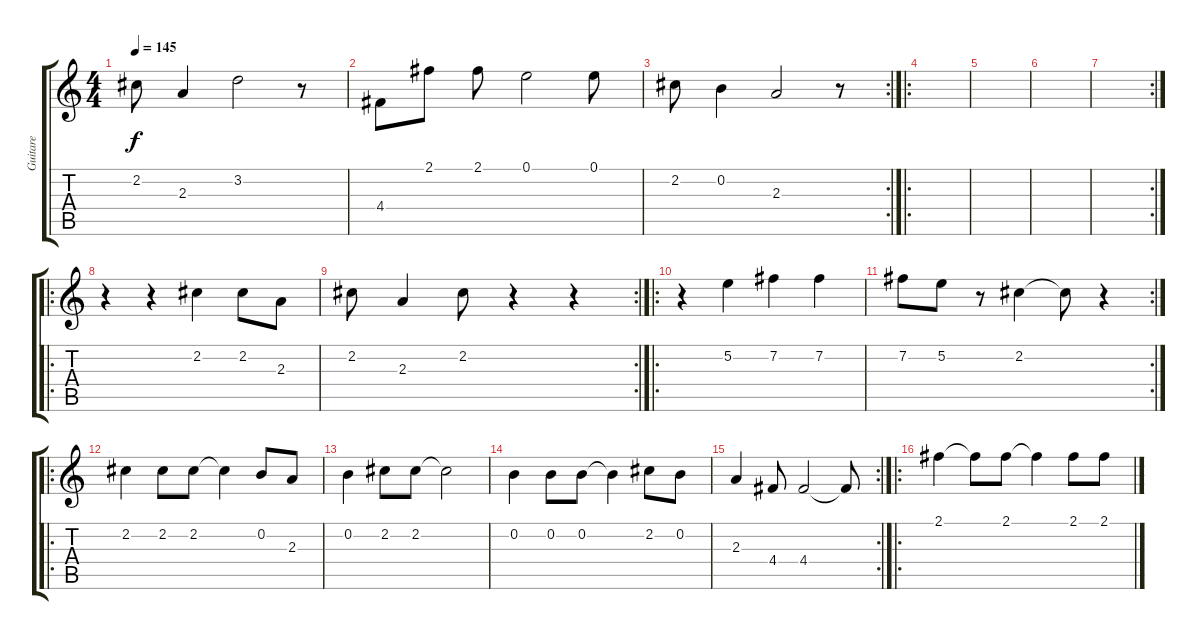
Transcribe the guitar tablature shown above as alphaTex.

\track ("Guitare" "Guitare") {instrument acousticguitarsteel}
\staff {score tabs}
\tuning (E4 B3 G3 D3 A2 E2) {hide}
\ts (4 4)
\tempo 145
\clef g2
\ks c
2.2.8{dy f} 2.3.4 3.2.2 r.8 |
4.4.8 2.1.8 2.1.8 0.1.2 0.1.8 |
\rc 2
2.2.8 0.2.4 2.3.2 r.8 |
\ro
|
|
|
\rc 2
|
\ro
r.4 r.4 2.2.4 2.2.8 2.3.8 |
\rc 2
2.2.8 2.3.4 2.2.8 r.4 r.4 |
\ro
r.4 5.2.4 7.2.4 7.2.4 |
\rc 2
7.2.8 5.2.8 r.8 2.2.4 2.2{t}.8 r.4 |
\ro
2.2.4 2.2.8 2.2.8 2.2{t}.4 0.2.8 2.3.8 |
0.2.4 2.2.8 2.2.8 2.2{t}.2 |
0.2.4 0.2.8 0.2.8 0.2{t}.4 2.2.8 0.2.8 |
\rc 2
2.3.4 4.4.8 4.4.2 4.4{t}.8 |
\ro
2.1.4 2.1{t}.8 2.1.8 2.1{t}.4 2.1.8 2.1.8
